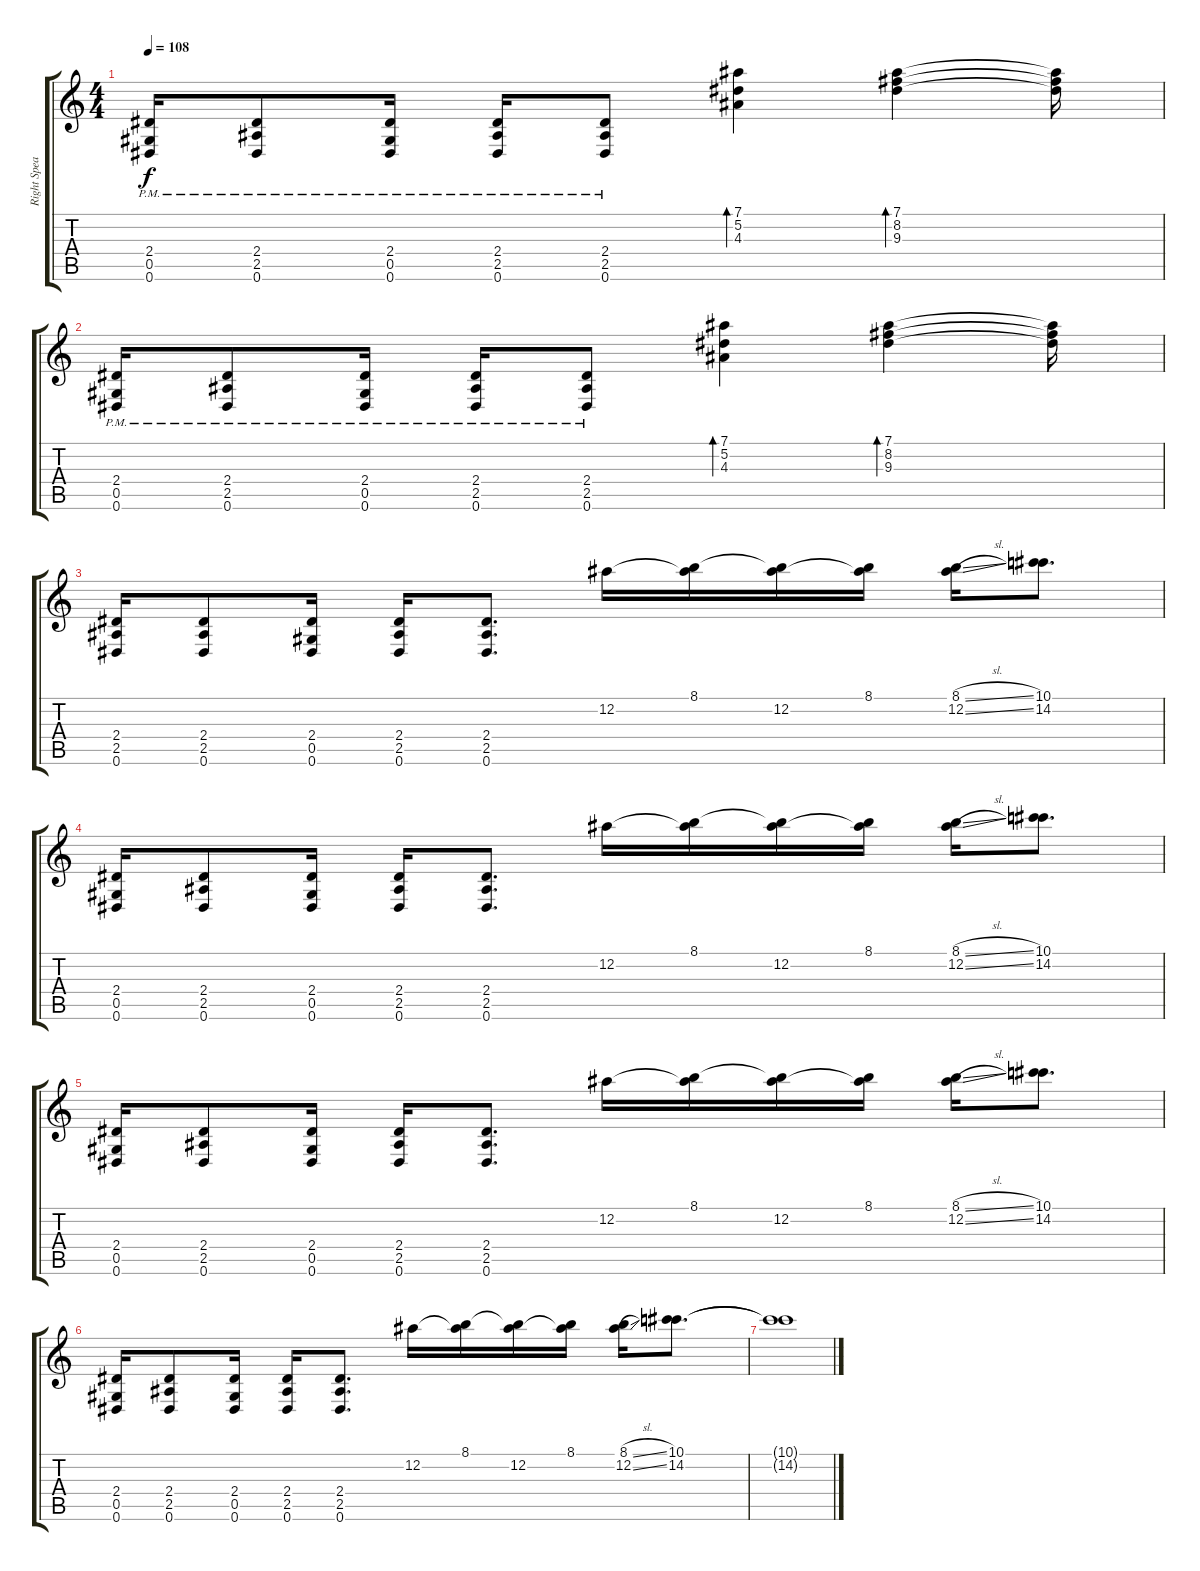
\track ("Right Speaker 1" "Right Spea") {instrument distortionguitar}
\staff {score tabs}
\tuning (Eb4 Bb3 Gb3 Db3 Ab2 Eb2) {hide}
\ts (4 4)
\tempo 108
\clef g2
\ks c
(2.4{pm} 0.5{pm} 0.6{pm}).16{dy f} (2.4{pm} 2.5{pm} 0.6{pm}).8 (2.4{pm} 0.5{pm} 0.6{pm}).16 (2.4{pm} 2.5{pm} 0.6{pm}).16 (2.4{pm} 2.5{pm} 0.6{pm}).8 (7.1 5.2 4.3).4{bd 480} (7.1 8.2 9.3).4{bd 480} (7.1{t} 8.2{t} 9.3{t}).16 |
(2.4{pm} 0.5{pm} 0.6{pm}).16 (2.4{pm} 2.5{pm} 0.6{pm}).8 (2.4{pm} 0.5{pm} 0.6{pm}).16 (2.4{pm} 2.5{pm} 0.6{pm}).16 (2.4{pm} 2.5{pm} 0.6{pm}).8 (7.1 5.2 4.3).4{bd 480} (7.1 8.2 9.3).4{bd 480} (7.1{t} 8.2{t} 9.3{t}).16 |
(2.4 2.5 0.6).16 (2.4 2.5 0.6).8 (2.4 0.5 0.6).16 (2.4 2.5 0.6).16 (2.4 2.5 0.6).8{d} 12.2.16 (8.1 12.2{t}).16 (8.1{t} 12.2).16 (8.1 12.2{t}).16 (8.1{sl} 12.2{sl}).16 (10.1 14.2).8{d} |
(2.4 0.5 0.6).16 (2.4 2.5 0.6).8 (2.4 0.5 0.6).16 (2.4 2.5 0.6).16 (2.4 2.5 0.6).8{d} 12.2.16 (8.1 12.2{t}).16 (8.1{t} 12.2).16 (8.1 12.2{t}).16 (8.1{sl} 12.2{sl}).16 (10.1 14.2).8{d} |
(2.4 0.5 0.6).16 (2.4 2.5 0.6).8 (2.4 0.5 0.6).16 (2.4 2.5 0.6).16 (2.4 2.5 0.6).8{d} 12.2.16 (8.1 12.2{t}).16 (8.1{t} 12.2).16 (8.1 12.2{t}).16 (8.1{sl} 12.2{sl}).16 (10.1 14.2).8{d} |
(2.4 0.5 0.6).16 (2.4 2.5 0.6).8 (2.4 0.5 0.6).16 (2.4 2.5 0.6).16 (2.4 2.5 0.6).8{d} 12.2.16 (8.1 12.2{t}).16 (8.1{t} 12.2).16 (8.1 12.2{t}).16 (8.1{sl} 12.2{sl}).16 (10.1 14.2).8{d} |
(10.1{t} 14.2{t}).1
